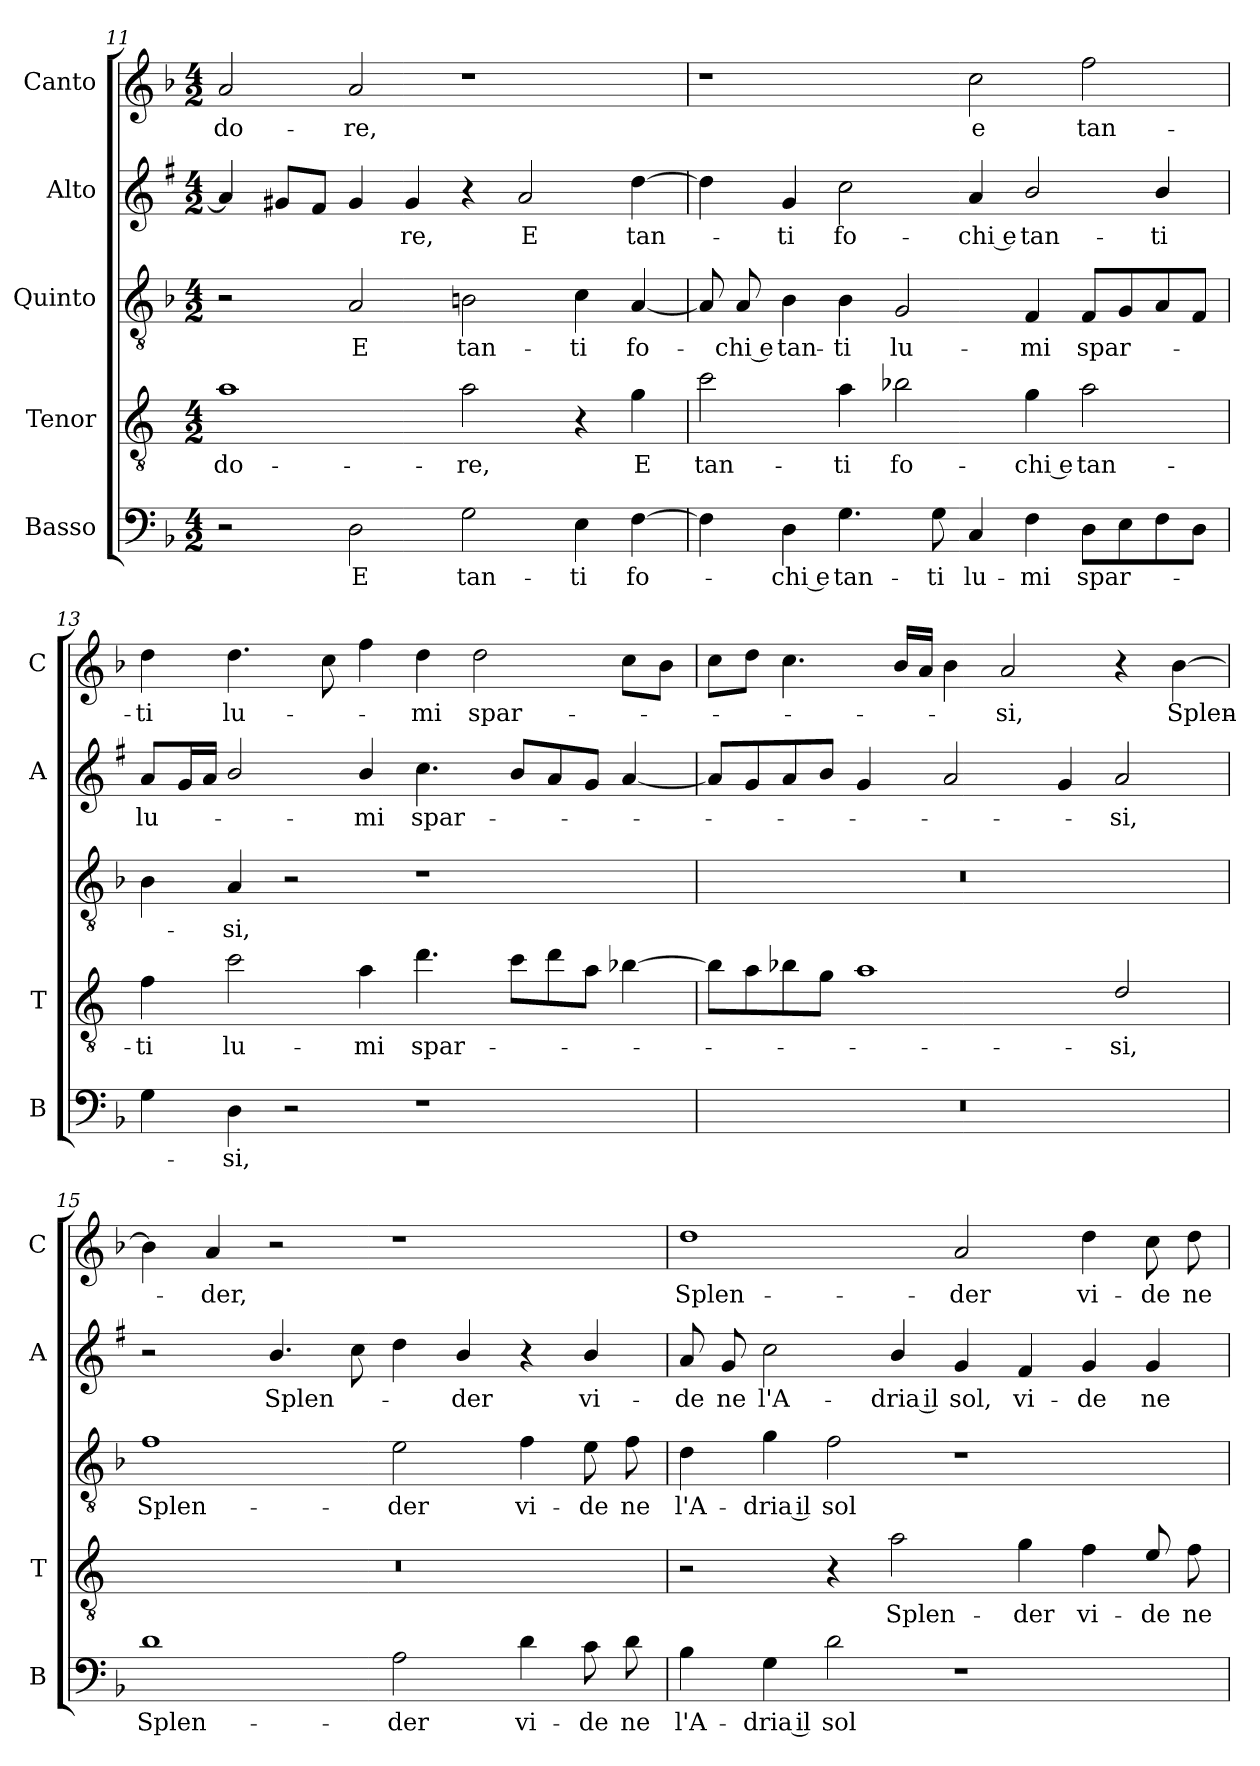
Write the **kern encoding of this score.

**kern	**text	**kern	**text	**kern	**text	**kern	**text	**kern	**text
*part5	*part5	*part4	*part4	*part3	*part3	*part2	*part2	*part1	*part1
*staff5	*staff5	*staff4	*staff4	*staff3	*staff3	*staff2	*staff2	*staff1	*staff1
*I"Basso	*	*I"Tenor	*	*I"Quinto	*	*I"Alto	*	*I"Canto	*
*I'B	*	*I'T	*	*	*	*I'A	*	*I'C	*
*clefF4	*	*clefGv2	*	*clefGv2	*	*clefG2	*	*clefG2	*
*	*	*ITrd4c7	*	*	*	*ITrd1c2	*	*	*
*k[b-]	*	*k[b-]	*	*k[b-]	*	*k[b-]	*	*k[b-]	*
*F:	*	*F:	*	*F:	*	*F:	*	*F:	*
*M4/2	*	*M4/2	*	*M4/2	*	*M4/2	*	*M4/2	*
=11	=11	=11	=11	=11	=11	=11	=11	=11	=11
!	!	!	!LO:LY:b	!	!	!	!	!	!LO:LY:b
2r	.	1d	-do-	2r	.	4g/]	.	2a/	-do-
.	.	.	.	.	.	8f#X/L	.	.	.
.	.	.	.	.	.	8e/J	.	.	.
!	!LO:LY:b	!	!	!	!LO:LY:b	!	!	!	!LO:LY:b
2D\	E	.	.	2A/	E	4f#/	.	2a/	-re,
!	!	!	!	!	!	!	!LO:LY:b	!	!
.	.	.	.	.	.	4f#/	-re,	.	.
!	!LO:LY:b	!	!LO:LY:b	!	!LO:LY:b	!	!	!	!
2G\	tan-	2d\	-re,	2Bn\	tan-	4r	.	1r	.
!	!	!	!	!	!	!	!LO:LY:b	!	!
.	.	.	.	.	.	2g/	E	.	.
!	!LO:LY:b	!	!	!	!LO:LY:b	!	!	!	!
4E\	-ti	4r	.	4c\	-ti	.	.	.	.
!	!LO:LY:b	!	!LO:LY:b	!	!LO:LY:b	!	!LO:LY:b	!	!
[4F\	fo-	4c\	E	[4A/	fo-	[4cc\	tan-	.	.
=12	=12	=12	=12	=12	=12	=12	=12	=12	=12
!	!	!	!LO:LY:b	!	!	!	!	!	!
4F\]	.	2f\	tan-	8A/]	.	4cc\]	.	1r	.
!	!	!	!	!	!LO:LY:b	!	!	!	!
.	.	.	.	8A/	-chi e	.	.	.	.
!	!LO:LY:b	!	!	!	!LO:LY:b	!	!LO:LY:b	!	!
4D\	-chi e	.	.	4B-\	tan-	4f/	-ti	.	.
!	!LO:LY:b	!	!LO:LY:b	!	!LO:LY:b	!	!LO:LY:b	!	!
4.G\	tan-	4d\	-ti	4B-\	-ti	2b-\	fo-	.	.
!	!	!	!LO:LY:b	!	!LO:LY:b	!	!	!	!
.	.	2e-X\	fo-	2G/	lu-	.	.	.	.
!	!LO:LY:b	!	!	!	!	!	!	!	!
8G\	-ti	.	.	.	.	.	.	.	.
!	!LO:LY:b	!	!	!	!	!	!LO:LY:b	!	!LO:LY:b
4C/	lu-	.	.	.	.	4g/	-chi e	2cc\	e
!	!LO:LY:b	!	!LO:LY:b	!	!LO:LY:b	!	!LO:LY:b	!	!
4F\	-mi	4c\	-chi e	4F/	-mi	2a/	tan-	.	.
!	!LO:LY:b	!	!LO:LY:b	!	!LO:LY:b	!	!	!	!LO:LY:b
8D\L	spar-	2d\	tan-	8F/L	spar-	.	.	2ff\	tan-
8E\	.	.	.	8G/	.	.	.	.	.
!	!	!	!	!	!	!	!LO:LY:b	!	!
8F\	.	.	.	8A/	.	4a/	-ti	.	.
8D\J	.	.	.	8F/J	.	.	.	.	.
!!LO:PB:g=z
=13	=13	=13	=13	=13	=13	=13	=13	=13	=13
!	!	!	!LO:LY:b	!	!	!	!LO:LY:b	!	!LO:LY:b
4G\	.	4B-\	-ti	4B-\	.	8g/L	lu-	4dd\	-ti
.	.	.	.	.	.	16f/L	.	.	.
.	.	.	.	.	.	16g/JJ	.	.	.
!	!LO:LY:b	!	!LO:LY:b	!	!LO:LY:b	!	!	!	!LO:LY:b
4D\	-si,	2f\	lu-	4A/	-si,	2a/	.	4.dd\	lu-
2r	.	.	.	2r	.	.	.	.	.
.	.	.	.	.	.	.	.	8cc\	.
!	!	!	!LO:LY:b	!	!	!	!LO:LY:b	!	!
.	.	4d\	-mi	.	.	4a/	-mi	4ff\	.
!	!	!	!LO:LY:b	!	!	!	!LO:LY:b	!	!LO:LY:b
1r	.	4.g\	spar-	1r	.	4.b-\	spar-	4dd\	-mi
!	!	!	!	!	!	!	!	!	!LO:LY:b
.	.	.	.	.	.	.	.	2dd\	spar-
.	.	8f\L	.	.	.	8a/L	.	.	.
.	.	8g\	.	.	.	8g/	.	.	.
.	.	8d\J	.	.	.	8f/J	.	.	.
.	.	[4e-X\	.	.	.	[4g/	.	8cc\L	.
.	.	.	.	.	.	.	.	8b-\J	.
=14	=14	=14	=14	=14	=14	=14	=14	=14	=14
0r	.	8e-\L]	.	0r	.	8g/L]	.	8cc\L	.
.	.	8d\	.	.	.	8f/	.	8dd\J	.
.	.	8e-X\	.	.	.	8g/	.	4.cc\	.
.	.	8c\J	.	.	.	8a/J	.	.	.
.	.	1d	.	.	.	4f/	.	.	.
.	.	.	.	.	.	.	.	16b-/LL	.
.	.	.	.	.	.	.	.	16a/JJ	.
.	.	.	.	.	.	2g/	.	4b-\	.
!	!	!	!	!	!	!	!	!	!LO:LY:b
.	.	.	.	.	.	.	.	2a/	-si,
.	.	.	.	.	.	4f/	.	.	.
!	!	!	!LO:LY:b	!	!	!	!LO:LY:b	!	!
.	.	2G/	-si,	.	.	2g/	-si,	4r	.
!	!	!	!	!	!	!	!	!	!LO:LY:b
.	.	.	.	.	.	.	.	[4b-\	Splen-
=15	=15	=15	=15	=15	=15	=15	=15	=15	=15
!	!LO:LY:b	!	!	!	!LO:LY:b	!	!	!	!
1d	Splen-	0r	.	1f	Splen-	2r	.	4b-\]	.
!	!	!	!	!	!	!	!	!	!LO:LY:b
.	.	.	.	.	.	.	.	4a/	-der,
!	!	!	!	!	!	!	!LO:LY:b	!	!
.	.	.	.	.	.	4.a/	Splen-	2r	.
.	.	.	.	.	.	8b-\	.	.	.
!	!LO:LY:b	!	!	!	!LO:LY:b	!	!	!	!
2A\	-der	.	.	2e\	-der	4cc\	.	1r	.
!	!	!	!	!	!	!	!LO:LY:b	!	!
.	.	.	.	.	.	4a/	-der	.	.
!	!LO:LY:b	!	!	!	!LO:LY:b	!	!	!	!
4d\	vi-	.	.	4f\	vi-	4r	.	.	.
!	!LO:LY:b	!	!	!	!LO:LY:b	!	!LO:LY:b	!	!
8c\	-de	.	.	8e\	-de	4a/	vi-	.	.
!	!LO:LY:b	!	!	!	!LO:LY:b	!	!	!	!
8d\	ne	.	.	8f\	ne	.	.	.	.
=16	=16	=16	=16	=16	=16	=16	=16	=16	=16
!	!LO:LY:b	!	!	!	!LO:LY:b	!	!LO:LY:b	!	!LO:LY:b
4B-\	l'A-	2r	.	4d\	l'A-	8g/	-de	1dd	Splen-
!	!	!	!	!	!	!	!LO:LY:b	!	!
.	.	.	.	.	.	8f/	ne	.	.
!	!LO:LY:b	!	!	!	!LO:LY:b	!	!LO:LY:b	!	!
4G\	-dria il	.	.	4g\	-dria il	2b-\	l'A-	.	.
!	!LO:LY:b	!	!	!	!LO:LY:b	!	!	!	!
2d\	sol	4r	.	2f\	sol	.	.	.	.
!	!	!	!LO:LY:b	!	!	!	!LO:LY:b	!	!
.	.	2d\	Splen-	.	.	4a/	-dria il	.	.
!	!	!	!	!	!	!	!LO:LY:b	!	!LO:LY:b
1r	.	.	.	1r	.	4f/	sol,	2a/	-der
!	!	!	!LO:LY:b	!	!	!	!LO:LY:b	!	!
.	.	4c\	-der	.	.	4e/	vi-	.	.
!	!	!	!LO:LY:b	!	!	!	!LO:LY:b	!	!LO:LY:b
.	.	4B-\	vi-	.	.	4f/	-de	4dd\	vi-
!	!	!	!LO:LY:b	!	!	!	!LO:LY:b	!	!LO:LY:b
.	.	8A/	-de	.	.	4f/	ne	8cc\	-de
!	!	!	!LO:LY:b	!	!	!	!	!	!LO:LY:b
.	.	8B-\	ne	.	.	.	.	8dd\	ne
=	=	=	=	=	=	=	=	=	=
*-	*-	*-	*-	*-	*-	*-	*-	*-	*-
